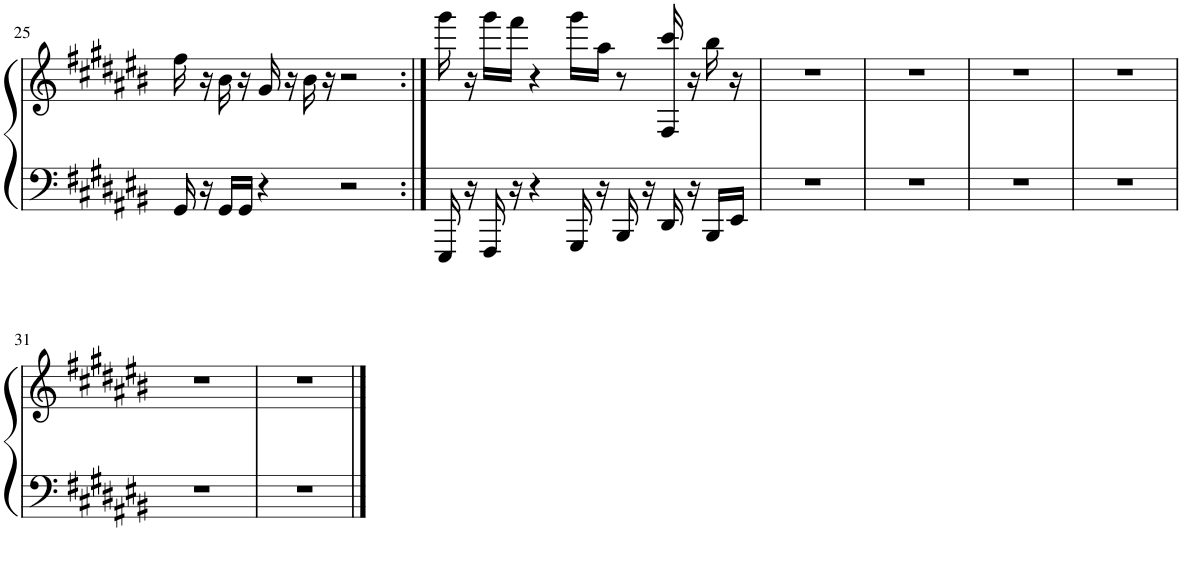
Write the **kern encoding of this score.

**kern	**kern
*part1	*part1
*staff2	*staff1
*I"Piano	*
*I'Pno.	*
!!LO:PB:g=z
*clefF4	*clefG2
*k[f#c#g#d#a#e#b#]	*k[f#c#g#d#a#e#b#]
*M4/4	*M4/4
=25	=25
16GG#/	16ff#\
16r	16r
16GG#/LL	16b#\
16GG#/JJ	16r
4r	16g#/
.	16r
.	16b#\
.	16r
2r	2r
=26:|!	=26:|!
16EEE#/	16ggg#\
16r	16r
16FFF#/	16ggg#\LL
16r	16fff#\JJ
4r	4r
16GGG#/	16ggg#\LL
16r	16aa#\JJ
16BBB#/	8r
16r	.
16DD#/	16F#/ 16ccc#/
16r	16r
16BBB#/LL	16bb#\
16EE#/JJ	16r
=27	=27
1r	1r
=28	=28
1r	1r
=29	=29
1r	1r
=30	=30
1r	1r
!!LO:LB:g=z
=31	=31
1r	1r
=32	=32
1r	1r
==	==
*-	*-
